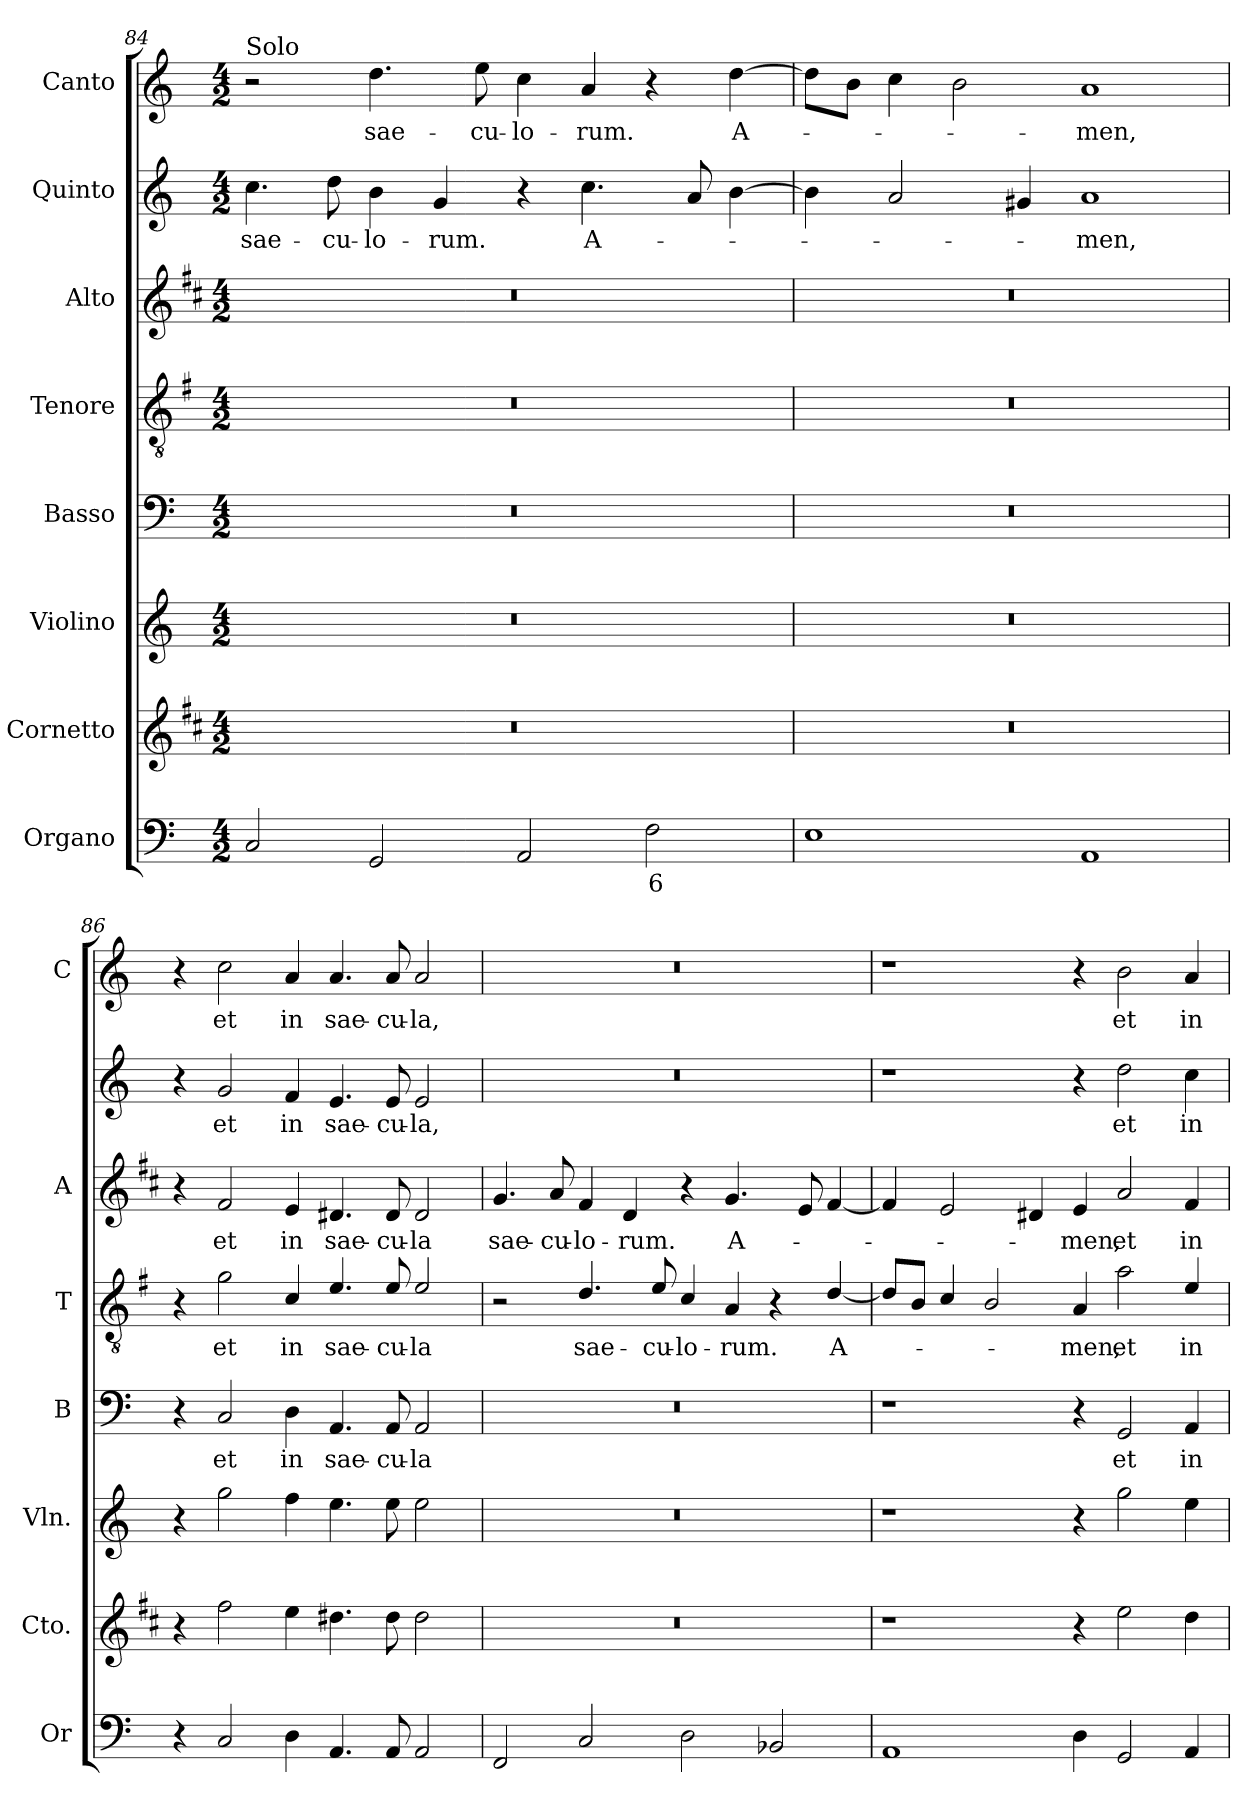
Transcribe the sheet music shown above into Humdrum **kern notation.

**kern	**text	**kern	**kern	**kern	**text	**kern	**text	**kern	**text	**kern	**text	**kern	**text
*part8	*part8	*part7	*part6	*part5	*part5	*part4	*part4	*part3	*part3	*part2	*part2	*part1	*part1
*staff8	*staff8	*staff7	*staff6	*staff5	*staff5	*staff4	*staff4	*staff3	*staff3	*staff2	*staff2	*staff1	*staff1
*I"Organo	*	*I"Cornetto	*I"Violino	*I"Basso	*	*I"Tenore	*	*I"Alto	*	*I"Quinto	*	*I"Canto	*
*I'Or	*	*I'Cto.	*I'Vln.	*I'B	*	*I'T	*	*I'A	*	*	*	*I'C	*
*clefF4	*	*clefG2	*clefG2	*clefF4	*	*clefGv2	*	*clefG2	*	*clefG2	*	*clefG2	*
*	*	*ITrd1c2	*	*	*	*ITrd4c7	*	*ITrd1c2	*	*	*	*	*
*k[]	*	*k[]	*k[]	*k[]	*	*k[]	*	*k[]	*	*k[]	*	*k[]	*
*C:	*	*C:	*C:	*C:	*	*C:	*	*C:	*	*C:	*	*C:	*
*M4/2	*	*M4/2	*M4/2	*M4/2	*	*M4/2	*	*M4/2	*	*M4/2	*	*M4/2	*
=84	=84	=84	=84	=84	=84	=84	=84	=84	=84	=84	=84	=84	=84
!	!	!	!	!	!	!	!	!	!	!	!	!LO:TX:a:t=Solo	!
!	!	!	!	!	!	!	!	!	!	!	!LO:LY:b	!	!
2C/	.	0r	0r	0r	.	0r	.	0r	.	4.cc\	sae-	2r	.
!	!	!	!	!	!	!	!	!	!	!	!LO:LY:b	!	!
.	.	.	.	.	.	.	.	.	.	8dd\	-cu-	.	.
!	!	!	!	!	!	!	!	!	!	!	!LO:LY:b	!	!LO:LY:b
2GG/	.	.	.	.	.	.	.	.	.	4b\	-lo-	4.dd\	sae-
!	!	!	!	!	!	!	!	!	!	!	!LO:LY:b	!	!
.	.	.	.	.	.	.	.	.	.	4g/	-rum.	.	.
!	!	!	!	!	!	!	!	!	!	!	!	!	!LO:LY:b
.	.	.	.	.	.	.	.	.	.	.	.	8ee\	-cu-
!	!	!	!	!	!	!	!	!	!	!	!	!	!LO:LY:b
2AA/	.	.	.	.	.	.	.	.	.	4r	.	4cc\	-lo-
!	!	!	!	!	!	!	!	!	!	!	!LO:LY:b	!	!LO:LY:b
.	.	.	.	.	.	.	.	.	.	4.cc\	A-	4a/	-rum.
!	!LO:LY:b	!	!	!	!	!	!	!	!	!	!	!	!
2F\	6	.	.	.	.	.	.	.	.	.	.	4r	.
.	.	.	.	.	.	.	.	.	.	8a/	.	.	.
!	!	!	!	!	!	!	!	!	!	!	!	!	!LO:LY:b
.	.	.	.	.	.	.	.	.	.	[4b\	.	[4dd\	A-
=85	=85	=85	=85	=85	=85	=85	=85	=85	=85	=85	=85	=85	=85
1E	.	0r	0r	0r	.	0r	.	0r	.	4b\]	.	8dd\L]	.
.	.	.	.	.	.	.	.	.	.	.	.	8b\J	.
.	.	.	.	.	.	.	.	.	.	2a/	.	4cc\	.
.	.	.	.	.	.	.	.	.	.	.	.	2b\	.
.	.	.	.	.	.	.	.	.	.	4g#X/	.	.	.
!	!	!	!	!	!	!	!	!	!	!	!LO:LY:b	!	!LO:LY:b
1AA	.	.	.	.	.	.	.	.	.	1a	-men,	1a	-men,
!!LO:PB:g=z
=86	=86	=86	=86	=86	=86	=86	=86	=86	=86	=86	=86	=86	=86
4r	.	4r	4r	4r	.	4r	.	4r	.	4r	.	4r	.
!	!	!	!	!	!LO:LY:b	!	!LO:LY:b	!	!LO:LY:b	!	!LO:LY:b	!	!LO:LY:b
2C/	.	2ee\	2gg\	2C/	et	2c\	et	2e/	et	2g/	et	2cc\	et
!	!	!	!	!	!LO:LY:b	!	!LO:LY:b	!	!LO:LY:b	!	!LO:LY:b	!	!LO:LY:b
4D\	.	4dd\	4ff\	4D\	in	4F/	in	4d/	in	4f/	in	4a/	in
!	!	!	!	!	!LO:LY:b	!	!LO:LY:b	!	!LO:LY:b	!	!LO:LY:b	!	!LO:LY:b
4.AA/	.	4.cc#X\	4.ee\	4.AA/	sae-	4.A/	sae-	4.c#X/	sae-	4.e/	sae-	4.a/	sae-
!	!	!	!	!	!LO:LY:b	!	!LO:LY:b	!	!LO:LY:b	!	!LO:LY:b	!	!LO:LY:b
8AA/	.	8cc#\	8ee\	8AA/	-cu-	8A/	-cu-	8c#/	-cu-	8e/	-cu-	8a/	-cu-
!	!	!	!	!	!LO:LY:b	!	!LO:LY:b	!	!LO:LY:b	!	!LO:LY:b	!	!LO:LY:b
2AA/	.	2cc#\	2ee\	2AA/	-la	2A/	-la	2c#/	-la	2e/	-la,	2a/	-la,
=87	=87	=87	=87	=87	=87	=87	=87	=87	=87	=87	=87	=87	=87
!	!	!	!	!	!	!	!	!	!LO:LY:b	!	!	!	!
2FF/	.	0r	0r	0r	.	2r	.	4.f/	sae-	0r	.	0r	.
!	!	!	!	!	!	!	!	!	!LO:LY:b	!	!	!	!
.	.	.	.	.	.	.	.	8g/	-cu-	.	.	.	.
!	!	!	!	!	!	!	!LO:LY:b	!	!LO:LY:b	!	!	!	!
2C/	.	.	.	.	.	4.G/	sae-	4e/	-lo-	.	.	.	.
!	!	!	!	!	!	!	!	!	!LO:LY:b	!	!	!	!
.	.	.	.	.	.	.	.	4c/	-rum.	.	.	.	.
!	!	!	!	!	!	!	!LO:LY:b	!	!	!	!	!	!
.	.	.	.	.	.	8A/	-cu-	.	.	.	.	.	.
!	!	!	!	!	!	!	!LO:LY:b	!	!	!	!	!	!
2D\	.	.	.	.	.	4F/	-lo-	4r	.	.	.	.	.
!	!	!	!	!	!	!	!LO:LY:b	!	!LO:LY:b	!	!	!	!
.	.	.	.	.	.	4D/	-rum.	4.f/	A-	.	.	.	.
2BB-X/	.	.	.	.	.	4r	.	.	.	.	.	.	.
.	.	.	.	.	.	.	.	8d/	.	.	.	.	.
!	!	!	!	!	!	!	!LO:LY:b	!	!	!	!	!	!
.	.	.	.	.	.	[4G/	A-	[4e/	.	.	.	.	.
=88	=88	=88	=88	=88	=88	=88	=88	=88	=88	=88	=88	=88	=88
1AA	.	1r	1r	1r	.	8G/L]	.	4e/]	.	1r	.	1r	.
.	.	.	.	.	.	8E/J	.	.	.	.	.	.	.
.	.	.	.	.	.	4F/	.	2d/	.	.	.	.	.
.	.	.	.	.	.	2E/	.	.	.	.	.	.	.
.	.	.	.	.	.	.	.	4c#X/	.	.	.	.	.
!	!	!	!	!	!	!	!LO:LY:b	!	!LO:LY:b	!	!	!	!
4D\	.	4r	4r	4r	.	4D/	-men,	4d/	-men,	4r	.	4r	.
!	!	!	!	!	!LO:LY:b	!	!LO:LY:b	!	!LO:LY:b	!	!LO:LY:b	!	!LO:LY:b
2GG/	.	2dd\	2gg\	2GG/	et	2d\	et	2g/	et	2dd\	et	2b\	et
!	!	!	!	!	!LO:LY:b	!	!LO:LY:b	!	!LO:LY:b	!	!LO:LY:b	!	!LO:LY:b
4AA/	.	4cc\	4ee\	4AA/	in	4A/	in	4e/	in	4cc\	in	4a/	in
=	=	=	=	=	=	=	=	=	=	=	=	=	=
*-	*-	*-	*-	*-	*-	*-	*-	*-	*-	*-	*-	*-	*-
